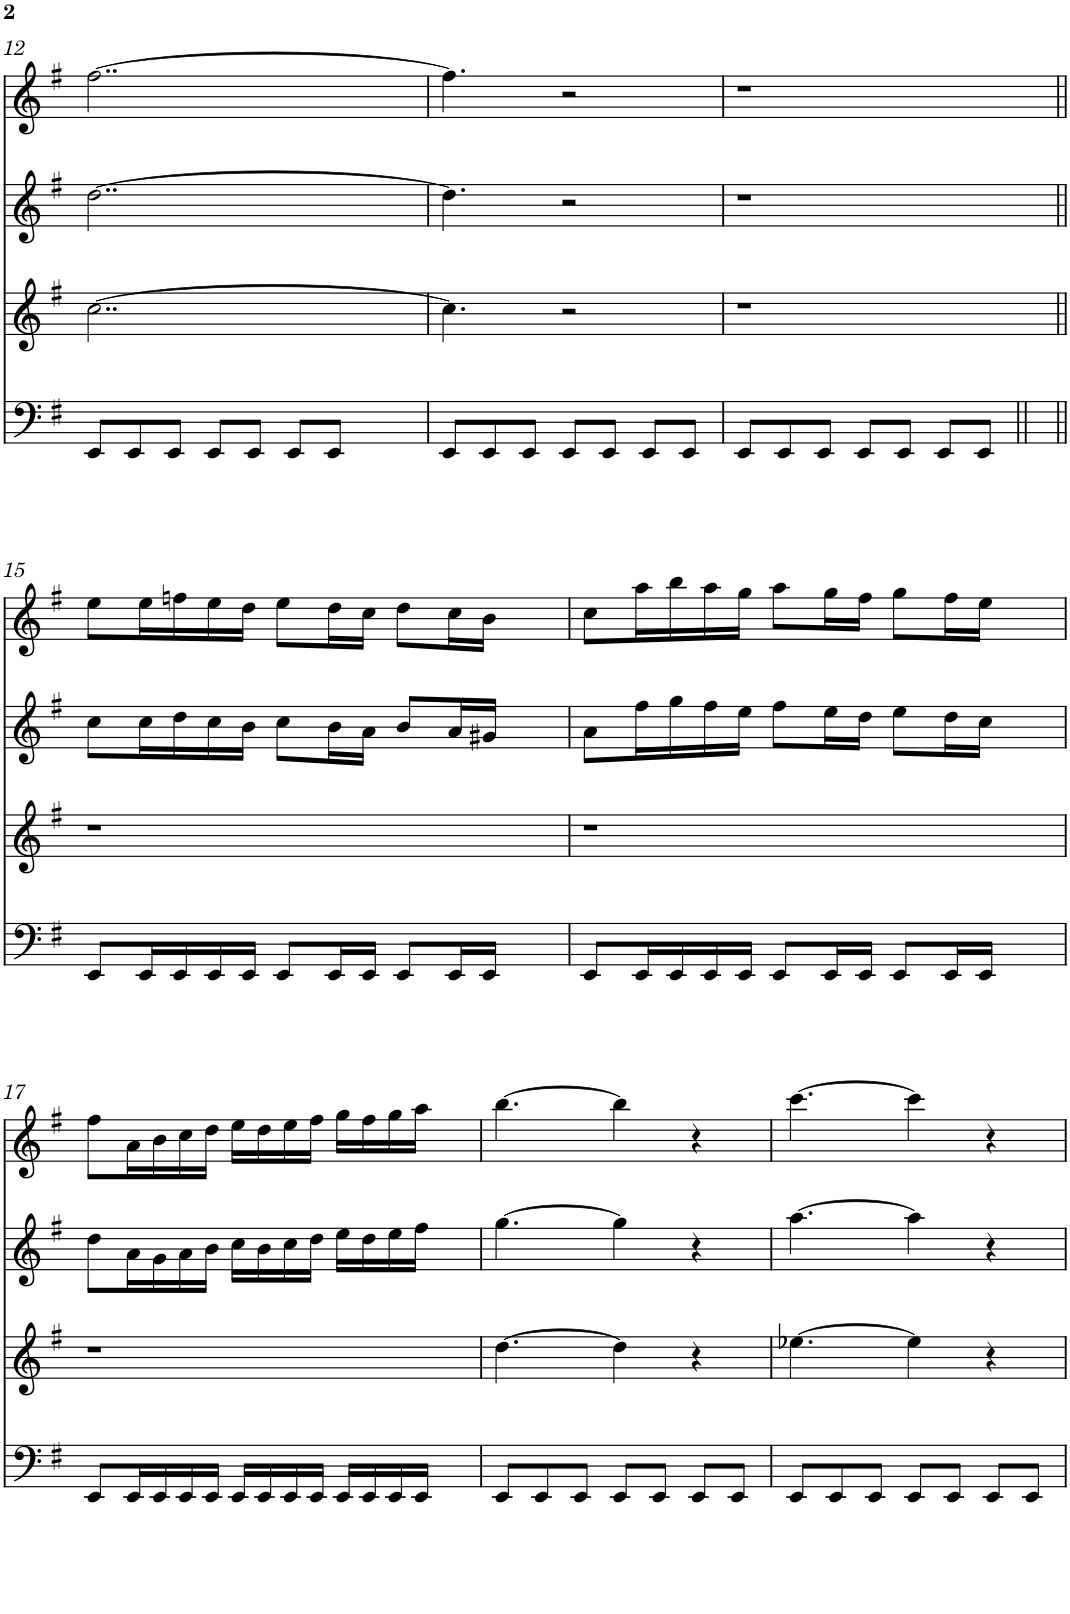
**kern	**kern	**kern	**kern
*part4	*part3	*part2	*part1
*staff4	*staff3	*staff2	*staff1
*I"Caixa	*I"Gralla 3	*I"Gralla 2	*I"Gralla 1
!!LO:PB:g=z
*clefF4	*clefG2	*clefG2	*clefG2
*k[f#]	*k[f#]	*k[f#]	*k[f#]
*M7/8	*M7/8	*M7/8	*M7/8
=12	=12	=12	=12
8EE/L	[2..cc\	[2..dd\	[2..ff#\
8EE/	.	.	.
8EE/J	.	.	.
8EE/L	.	.	.
8EE/J	.	.	.
8EE/L	.	.	.
8EE/J	.	.	.
4ryy	4ryy	4ryy	4ryy
=13	=13	=13	=13
8EE/L	4.cc\]	4.dd\]	4.ff#\]
8EE/	.	.	.
8EE/J	.	.	.
8EE/L	2r	2r	2r
8EE/J	.	.	.
8EE/L	.	.	.
8EE/J	.	.	.
=14	=14	=14	=14
8EE/L	2..r	2..r	2..r
8EE/	.	.	.
8EE/J	.	.	.
8EE/L	.	.	.
8EE/J	.	.	.
8EE/L	.	.	.
8EE/J	.	.	.
8ryy	8ryy	8ryy	8ryy
!!LO:LB:g=z
=15||	=15||	=15||	=15||
8EE/L	2..r	8cc\L	8ee\L
16EE/L	.	16cc\L	16ee\L
16EE/	.	16dd\	16ffn\
16EE/	.	16cc\	16ee\
16EE/JJ	.	16b\JJ	16dd\JJ
8EE/L	.	8cc\L	8ee\L
16EE/L	.	16b\L	16dd\L
16EE/JJ	.	16a\JJ	16cc\JJ
8EE/L	.	8b/L	8dd\L
16EE/L	.	16a/L	16cc\L
16EE/JJ	.	16g#X/JJ	16b\JJ
8ryy	8ryy	8ryy	8ryy
=16	=16	=16	=16
8EE/L	2..r	8a\L	8cc\L
16EE/L	.	16ff#\L	16aa\L
16EE/	.	16gg\	16bb\
16EE/	.	16ff#\	16aa\
16EE/JJ	.	16ee\JJ	16gg\JJ
8EE/L	.	8ff#\L	8aa\L
16EE/L	.	16ee\L	16gg\L
16EE/JJ	.	16dd\JJ	16ff#\JJ
8EE/L	.	8ee\L	8gg\L
16EE/L	.	16dd\L	16ff#\L
16EE/JJ	.	16cc\JJ	16ee\JJ
8ryy	8ryy	8ryy	8ryy
!!LO:LB:g=z
=17	=17	=17	=17
8EE/L	2..r	8dd\L	8ff#\L
16EE/L	.	16a\L	16a\L
16EE/	.	16g\	16b\
16EE/	.	16a\	16cc\
16EE/JJ	.	16b\JJ	16dd\JJ
16EE/LL	.	16cc\LL	16ee\LL
16EE/	.	16b\	16dd\
16EE/	.	16cc\	16ee\
16EE/JJ	.	16dd\JJ	16ff#\JJ
16EE/LL	.	16ee\LL	16gg\LL
16EE/	.	16dd\	16ff#\
16EE/	.	16ee\	16gg\
16EE/JJ	.	16ff#\JJ	16aa\JJ
8ryy	8ryy	8ryy	8ryy
=18	=18	=18	=18
8EE/L	[4.dd\	[4.gg\	[4.bb\
8EE/	.	.	.
8EE/J	.	.	.
8EE/L	4dd\]	4gg\]	4bb\]
8EE/J	.	.	.
8EE/L	4r	4r	4r
8EE/J	.	.	.
=19	=19	=19	=19
8EE/L	[4.ee-X\	[4.aa\	[4.ccc\
8EE/	.	.	.
8EE/J	.	.	.
8EE/L	4ee-\]	4aa\]	4ccc\]
8EE/J	.	.	.
8EE/L	4r	4r	4r
8EE/J	.	.	.
=	=	=	=
*-	*-	*-	*-
